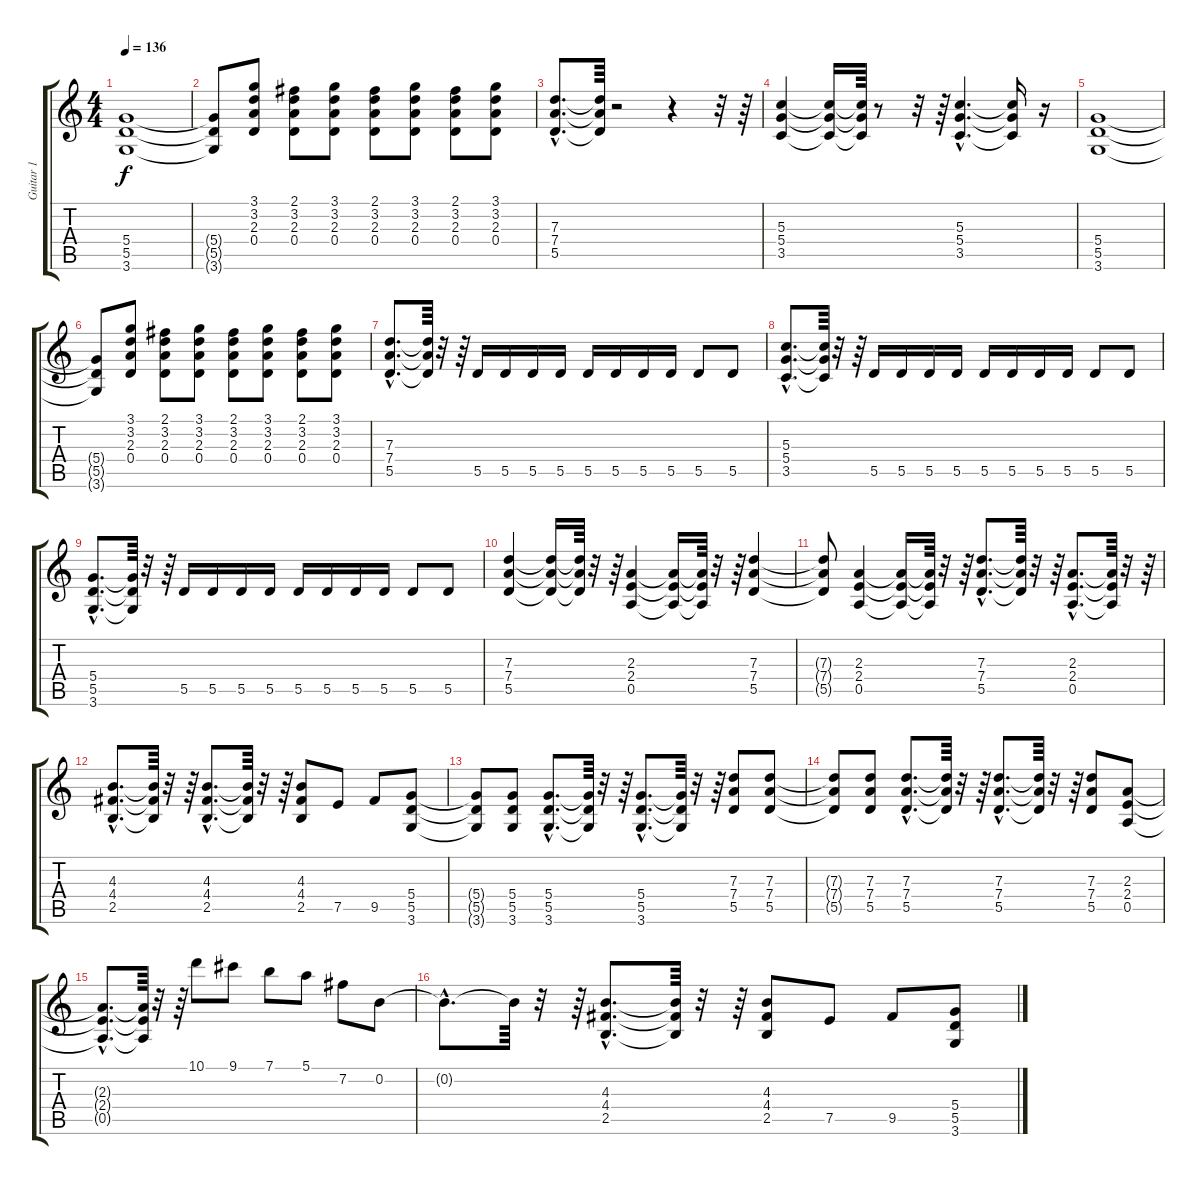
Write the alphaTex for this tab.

\track ("Guitar 1" "Guitar 1") {instrument distortionguitar}
\staff {score tabs}
\tuning (E4 B3 G3 D3 A2 E2) {hide}
\ts (4 4)
\tempo 136
\clef g2
\ks c
(5.4 5.5 3.6).1{dy f} |
(5.4{t} 5.5{t} 3.6{t}).8 (3.1 3.2 2.3 0.4).8 (2.1 3.2 2.3 0.4).8 (3.1 3.2 2.3 0.4).8 (2.1 3.2 2.3 0.4).8 (3.1 3.2 2.3 0.4).8 (2.1 3.2 2.3 0.4).8 (3.1 3.2 2.3 0.4).8 |
(7.3{hac} 7.4{hac} 5.5{hac}).8{d} (7.3{t} 7.4{t} 5.5{t}).64 r.2 r.4 r.32 r.64 |
(5.3 5.4 3.5).4 (5.3{t} 5.4{t} 3.5{t}).16 (5.3{t} 5.4{t} 3.5{t}).64 r.8 r.32 r.64 (5.3{hac} 5.4{hac} 3.5{hac}).4{d} (5.3{t} 5.4{t} 3.5{t}).16 r.16 |
(5.4 5.5 3.6).1 |
(5.4{t} 5.5{t} 3.6{t}).8 (3.1 3.2 2.3 0.4).8 (2.1 3.2 2.3 0.4).8 (3.1 3.2 2.3 0.4).8 (2.1 3.2 2.3 0.4).8 (3.1 3.2 2.3 0.4).8 (2.1 3.2 2.3 0.4).8 (3.1 3.2 2.3 0.4).8 |
(7.3{hac} 7.4{hac} 5.5{hac}).8{d} (7.3{t} 7.4{t} 5.5{t}).64 r.32 r.64 5.5.16 5.5.16 5.5.16 5.5.16 5.5.16 5.5.16 5.5.16 5.5.16 5.5.8 5.5.8 |
(5.3{hac} 5.4{hac} 3.5{hac}).8{d} (5.3{t} 5.4{t} 3.5{t}).64 r.32 r.64 5.5.16 5.5.16 5.5.16 5.5.16 5.5.16 5.5.16 5.5.16 5.5.16 5.5.8 5.5.8 |
(5.4{hac} 5.5{hac} 3.6{hac}).8{d} (5.4{t} 5.5{t} 3.6{t}).64 r.32 r.64 5.5.16 5.5.16 5.5.16 5.5.16 5.5.16 5.5.16 5.5.16 5.5.16 5.5.8 5.5.8 |
(7.3 7.4 5.5).4 (7.3{t} 7.4{t} 5.5{t}).16 (7.3{t} 7.4{t} 5.5{t}).64 r.32 r.64 (2.3 2.4 0.5).4 (2.3{t} 2.4{t} 0.5{t}).16 (2.3{t} 2.4{t} 0.5{t}).64 r.32 r.64 (7.3 7.4 5.5).4 |
(7.3{t} 7.4{t} 5.5{t}).8 (2.3 2.4 0.5).4 (2.3{t} 2.4{t} 0.5{t}).16 (2.3{t} 2.4{t} 0.5{t}).64 r.32 r.64 (7.3{hac} 7.4{hac} 5.5{hac}).8{d} (7.3{t} 7.4{t} 5.5{t}).64 r.32 r.64 (2.3{hac} 2.4{hac} 0.5{hac}).8{d} (2.3{t} 2.4{t} 0.5{t}).64 r.32 r.64 |
(4.3{hac} 4.4{hac} 2.5{hac}).8{d} (4.3{t} 4.4{t} 2.5{t}).64 r.32 r.64 (4.3{hac} 4.4{hac} 2.5{hac}).8{d} (4.3{t} 4.4{t} 2.5{t}).64 r.32 r.64 (4.3 4.4 2.5).8 7.5.8 9.5.8 (5.4 5.5 3.6).8 |
(5.4{t} 5.5{t} 3.6{t}).8 (5.4 5.5 3.6).8 (5.4{hac} 5.5{hac} 3.6{hac}).8{d} (5.4{t} 5.5{t} 3.6{t}).64 r.32 r.64 (5.4{hac} 5.5{hac} 3.6{hac}).8{d} (5.4{t} 5.5{t} 3.6{t}).64 r.32 r.64 (7.3 7.4 5.5).8 (7.3 7.4 5.5).8 |
(7.3{t} 7.4{t} 5.5{t}).8 (7.3 7.4 5.5).8 (7.3{hac} 7.4{hac} 5.5{hac}).8{d} (7.3{t} 7.4{t} 5.5{t}).64 r.32 r.64 (7.3{hac} 7.4{hac} 5.5{hac}).8{d} (7.3{t} 7.4{t} 5.5{t}).64 r.32 r.64 (7.3 7.4 5.5).8 (2.3 2.4 0.5).8 |
(2.3{hac t} 2.4{hac t} 0.5{hac t}).8{d} (2.3{t} 2.4{t} 0.5{t}).64 r.32 r.64 10.1.8 9.1.8 7.1.8 5.1.8 7.2.8 0.2.8 |
0.2{hac t}.8{d} 0.2{t}.64 r.32 r.64 (4.3{hac} 4.4{hac} 2.5{hac}).8{d} (4.3{t} 4.4{t} 2.5{t}).64 r.32 r.64 (4.3 4.4 2.5).8 7.5.8 9.5.8 (5.4 5.5 3.6).8
